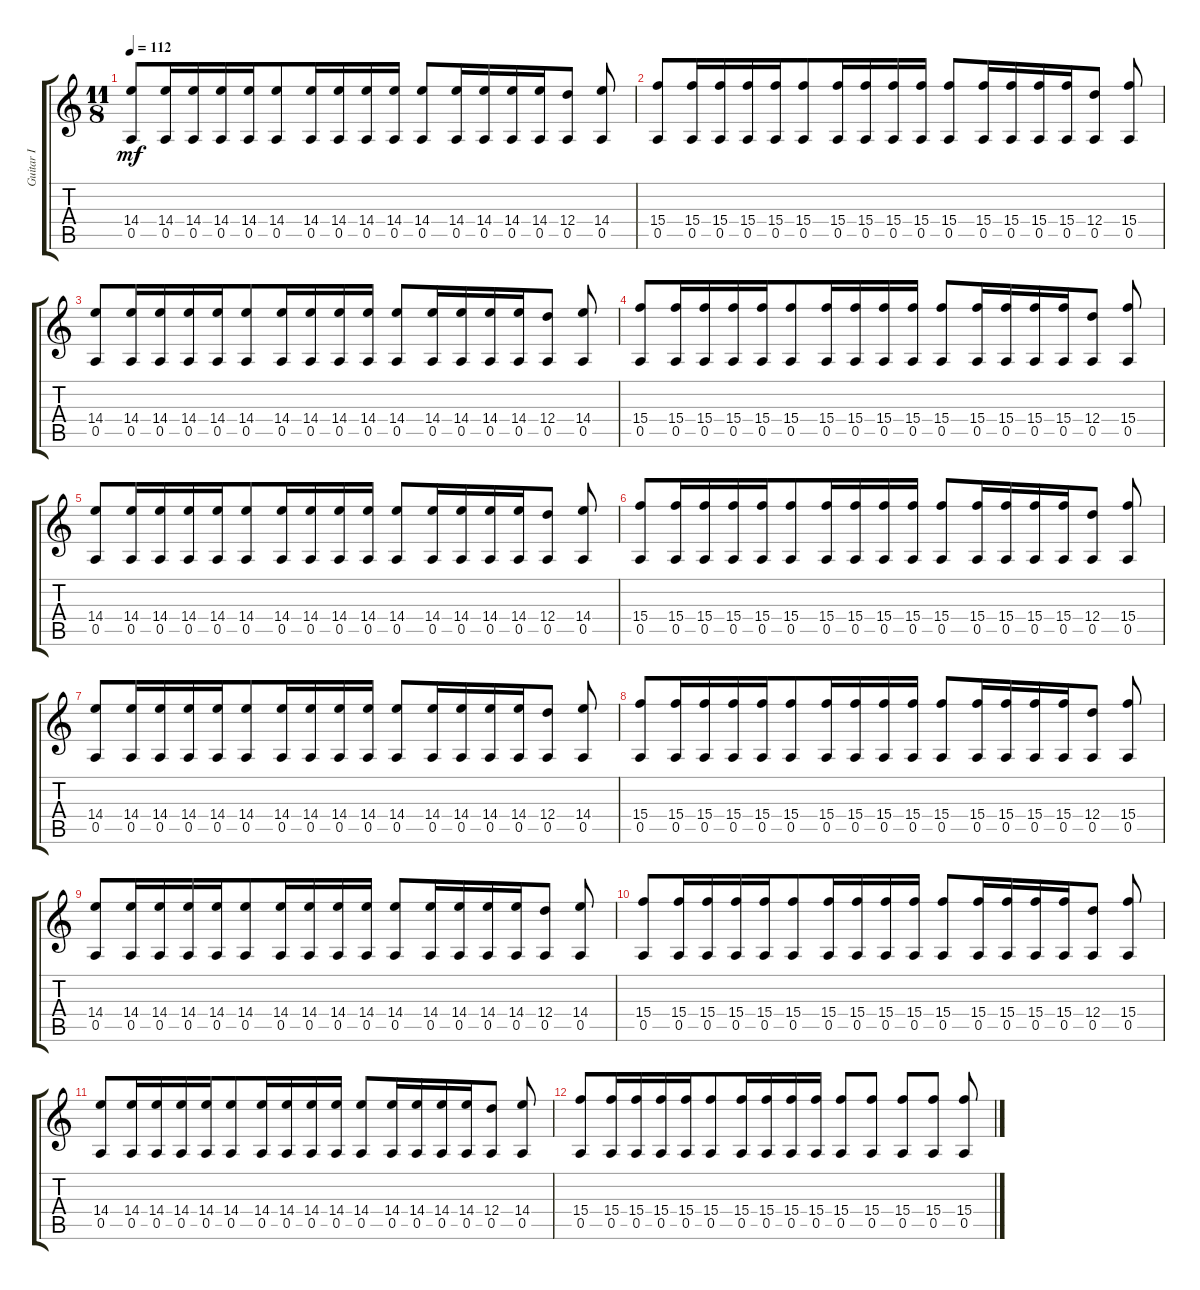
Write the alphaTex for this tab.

\track ("Guitar I" "Guitar I") {instrument distortionguitar}
\staff {score tabs}
\tuning (E4 B3 G3 D3 A2 E2) {hide}
\ts (11 8)
\tempo 112
\clef g2
\ks aminor
(14.4 0.5).8{dy mf beam merge} (14.4 0.5).16 (14.4 0.5).16{beam merge} (14.4 0.5).16 (14.4 0.5).16 (14.4 0.5).8{beam merge} (14.4 0.5).16 (14.4 0.5).16{beam merge} (14.4 0.5).16 (14.4 0.5).16 (14.4 0.5).8{beam merge} (14.4 0.5).16 (14.4 0.5).16{beam merge} (14.4 0.5).16 (14.4 0.5).16 (12.4 0.5).8 (14.4 0.5).8 |
(15.4 0.5).8{beam merge} (15.4 0.5).16 (15.4 0.5).16{beam merge} (15.4 0.5).16 (15.4 0.5).16 (15.4 0.5).8{beam merge} (15.4 0.5).16 (15.4 0.5).16{beam merge} (15.4 0.5).16 (15.4 0.5).16 (15.4 0.5).8{beam merge} (15.4 0.5).16 (15.4 0.5).16{beam merge} (15.4 0.5).16 (15.4 0.5).16 (12.4 0.5).8 (15.4 0.5).8 |
(14.4 0.5).8{beam merge} (14.4 0.5).16 (14.4 0.5).16{beam merge} (14.4 0.5).16 (14.4 0.5).16 (14.4 0.5).8{beam merge} (14.4 0.5).16 (14.4 0.5).16{beam merge} (14.4 0.5).16 (14.4 0.5).16 (14.4 0.5).8{beam merge} (14.4 0.5).16 (14.4 0.5).16{beam merge} (14.4 0.5).16 (14.4 0.5).16 (12.4 0.5).8 (14.4 0.5).8 |
(15.4 0.5).8{beam merge} (15.4 0.5).16 (15.4 0.5).16{beam merge} (15.4 0.5).16 (15.4 0.5).16 (15.4 0.5).8{beam merge} (15.4 0.5).16 (15.4 0.5).16{beam merge} (15.4 0.5).16 (15.4 0.5).16 (15.4 0.5).8{beam merge} (15.4 0.5).16 (15.4 0.5).16{beam merge} (15.4 0.5).16 (15.4 0.5).16 (12.4 0.5).8 (15.4 0.5).8 |
(14.4 0.5).8{beam merge} (14.4 0.5).16 (14.4 0.5).16{beam merge} (14.4 0.5).16 (14.4 0.5).16 (14.4 0.5).8{beam merge} (14.4 0.5).16 (14.4 0.5).16{beam merge} (14.4 0.5).16 (14.4 0.5).16 (14.4 0.5).8{beam merge} (14.4 0.5).16 (14.4 0.5).16{beam merge} (14.4 0.5).16 (14.4 0.5).16 (12.4 0.5).8 (14.4 0.5).8 |
(15.4 0.5).8{beam merge} (15.4 0.5).16 (15.4 0.5).16{beam merge} (15.4 0.5).16 (15.4 0.5).16 (15.4 0.5).8{beam merge} (15.4 0.5).16 (15.4 0.5).16{beam merge} (15.4 0.5).16 (15.4 0.5).16 (15.4 0.5).8{beam merge} (15.4 0.5).16 (15.4 0.5).16{beam merge} (15.4 0.5).16 (15.4 0.5).16 (12.4 0.5).8 (15.4 0.5).8 |
(14.4 0.5).8{beam merge} (14.4 0.5).16 (14.4 0.5).16{beam merge} (14.4 0.5).16 (14.4 0.5).16 (14.4 0.5).8{beam merge} (14.4 0.5).16 (14.4 0.5).16{beam merge} (14.4 0.5).16 (14.4 0.5).16 (14.4 0.5).8{beam merge} (14.4 0.5).16 (14.4 0.5).16{beam merge} (14.4 0.5).16 (14.4 0.5).16 (12.4 0.5).8 (14.4 0.5).8 |
(15.4 0.5).8{beam merge} (15.4 0.5).16 (15.4 0.5).16{beam merge} (15.4 0.5).16 (15.4 0.5).16 (15.4 0.5).8{beam merge} (15.4 0.5).16 (15.4 0.5).16{beam merge} (15.4 0.5).16 (15.4 0.5).16 (15.4 0.5).8{beam merge} (15.4 0.5).16 (15.4 0.5).16{beam merge} (15.4 0.5).16 (15.4 0.5).16 (12.4 0.5).8 (15.4 0.5).8 |
(14.4 0.5).8{beam merge} (14.4 0.5).16 (14.4 0.5).16{beam merge} (14.4 0.5).16 (14.4 0.5).16 (14.4 0.5).8{beam merge} (14.4 0.5).16 (14.4 0.5).16{beam merge} (14.4 0.5).16 (14.4 0.5).16 (14.4 0.5).8{beam merge} (14.4 0.5).16 (14.4 0.5).16{beam merge} (14.4 0.5).16 (14.4 0.5).16 (12.4 0.5).8 (14.4 0.5).8 |
(15.4 0.5).8{beam merge} (15.4 0.5).16 (15.4 0.5).16{beam merge} (15.4 0.5).16 (15.4 0.5).16 (15.4 0.5).8{beam merge} (15.4 0.5).16 (15.4 0.5).16{beam merge} (15.4 0.5).16 (15.4 0.5).16 (15.4 0.5).8{beam merge} (15.4 0.5).16 (15.4 0.5).16{beam merge} (15.4 0.5).16 (15.4 0.5).16 (12.4 0.5).8 (15.4 0.5).8 |
(14.4 0.5).8{beam merge} (14.4 0.5).16 (14.4 0.5).16{beam merge} (14.4 0.5).16 (14.4 0.5).16 (14.4 0.5).8{beam merge} (14.4 0.5).16 (14.4 0.5).16{beam merge} (14.4 0.5).16 (14.4 0.5).16 (14.4 0.5).8{beam merge} (14.4 0.5).16 (14.4 0.5).16{beam merge} (14.4 0.5).16 (14.4 0.5).16 (12.4 0.5).8 (14.4 0.5).8 |
(15.4 0.5).8{beam merge} (15.4 0.5).16 (15.4 0.5).16{beam merge} (15.4 0.5).16 (15.4 0.5).16 (15.4 0.5).8{beam merge} (15.4 0.5).16 (15.4 0.5).16{beam merge} (15.4 0.5).16 (15.4 0.5).16 (15.4 0.5).8{beam merge} (15.4 0.5).8 (15.4 0.5).8{beam merge} (15.4 0.5).8 (15.4 0.5).8
